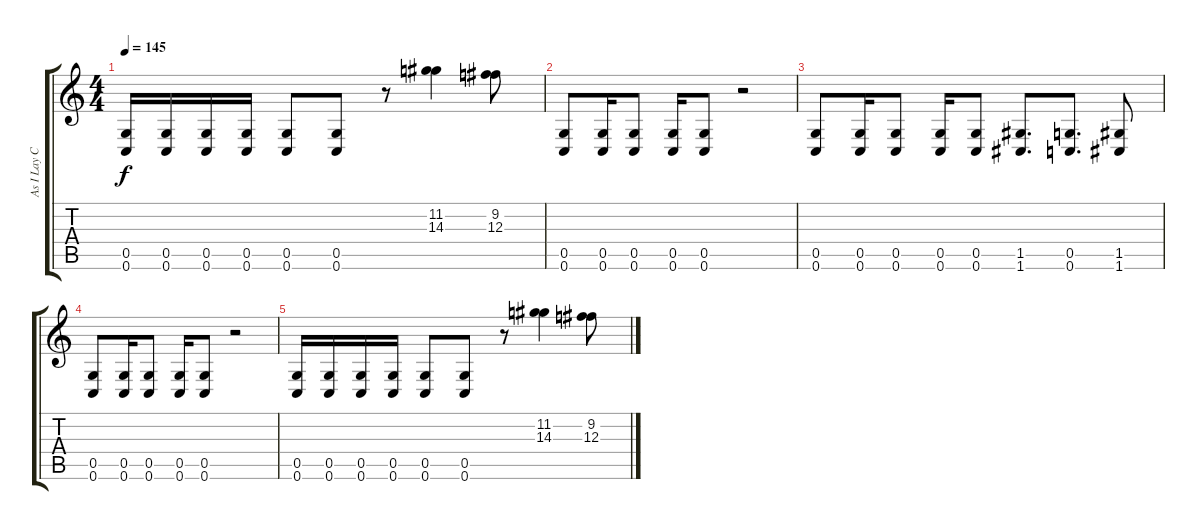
\track ("As I Lay Curtis" "As I Lay C") {instrument overdrivenguitar}
\staff {score tabs}
\tuning (D4 A3 F3 C3 G2 C2) {hide}
\ts (4 4)
\tempo 145
\clef g2
\ks c
(0.5 0.6).16{dy f volume 0} (0.5 0.6).16 (0.5 0.6).16 (0.5 0.6).16 (0.5 0.6).8 (0.5 0.6).8 r.8 (11.2 14.3).4 (9.2 12.3).8 |
(0.5 0.6).8 (0.5 0.6).16 (0.5 0.6).8 (0.5 0.6).16 (0.5 0.6).8 r.2 |
(0.5 0.6).8 (0.5 0.6).16 (0.5 0.6).8 (0.5 0.6).16 (0.5 0.6).8 (1.5 1.6).8{d} (0.5 0.6).8{d} (1.5 1.6).8 |
(0.5 0.6).8 (0.5 0.6).16 (0.5 0.6).8 (0.5 0.6).16 (0.5 0.6).8 r.2 |
(0.5 0.6).16 (0.5 0.6).16 (0.5 0.6).16 (0.5 0.6).16 (0.5 0.6).8 (0.5 0.6).8 r.8 (11.2 14.3).4 (9.2 12.3).8
